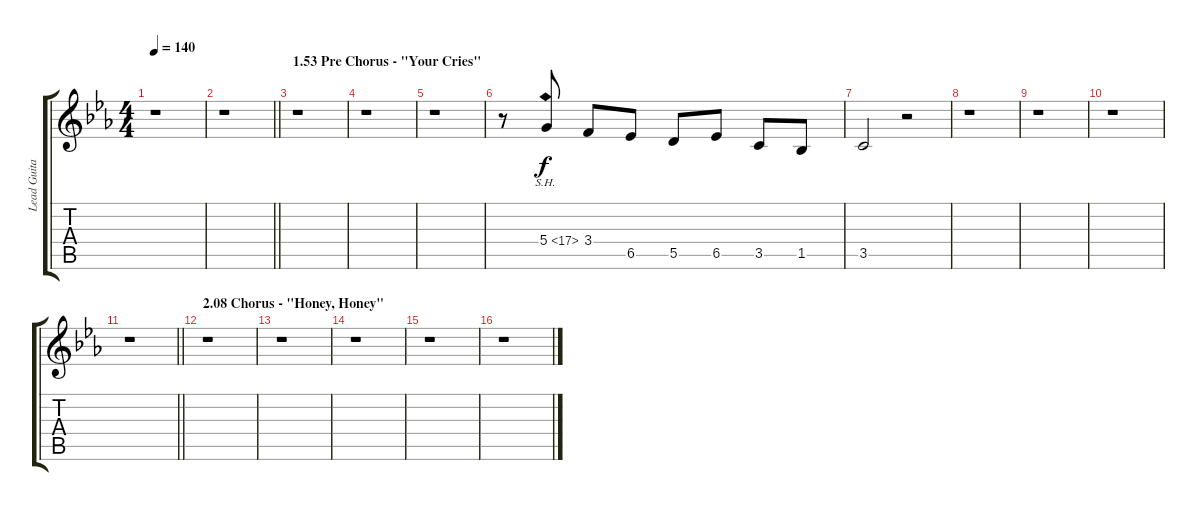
\track ("Lead Guitar" "Lead Guita") {instrument distortionguitar}
\staff {score tabs}
\tuning (E4 B3 G3 D3 A2 E2) {hide}
\ts (4 4)
\tempo 140
\clef g2
\ks cminor
r.1{dy f} |
\barLineRight lightlight
r.1 |
\section ("" "1.53 Pre Chorus - \"Your Cries\"")
r.1 |
r.1 |
r.1 |
r.8 5.4{sh 12}.8 3.4.8 6.5.8 5.5.8 6.5.8 3.5.8 1.5.8 |
3.5.2 r.2 |
r.1 |
r.1 |
r.1 |
\barLineRight lightlight
r.1 |
\section ("" "2.08 Chorus - \"Honey, Honey\"")
r.1 |
r.1 |
r.1 |
r.1 |
r.1
